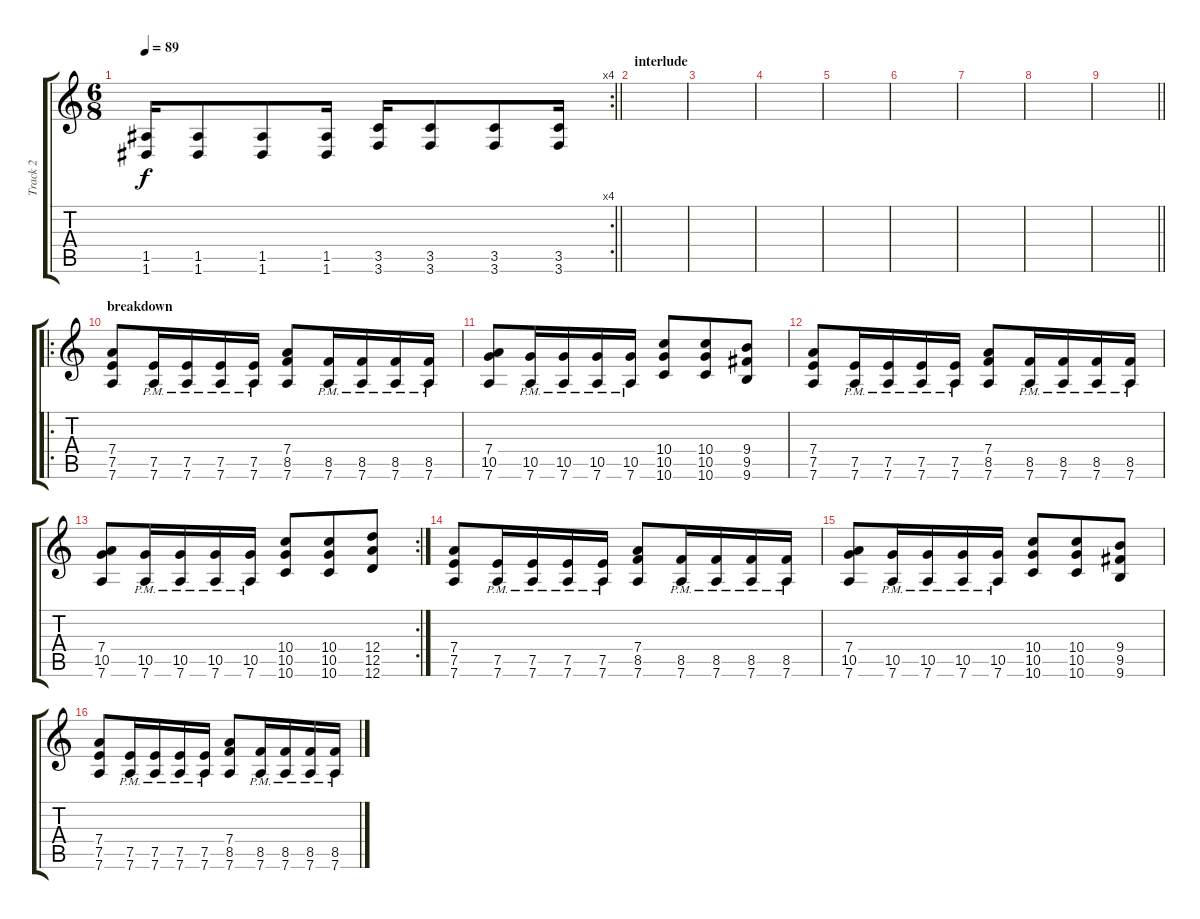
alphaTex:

\track ("Track 2" "Track 2") {instrument distortionguitar}
\staff {score tabs}
\tuning (E4 B3 G3 D3 A2 D2) {hide}
\rc 4
\ts (6 8)
\tempo 89
\clef g2
\barLineRight lightlight
\ks c
(1.5 1.6).16{dy f} (1.5 1.6).8 (1.5 1.6).8 (1.5 1.6).16 (3.5 3.6).16 (3.5 3.6).8 (3.5 3.6).8 (3.5 3.6).16 |
\section ("" "interlude")
|
|
|
|
|
|
|
\barLineRight lightlight
|
\ro
\section ("" "breakdown")
(7.4 7.5 7.6).8 (7.5{pm} 7.6{pm}).16 (7.5{pm} 7.6{pm}).16 (7.5{pm} 7.6{pm}).16 (7.5{pm} 7.6{pm}).16 (7.4 8.5 7.6).8 (8.5{pm} 7.6{pm}).16 (8.5{pm} 7.6{pm}).16 (8.5{pm} 7.6{pm}).16 (8.5{pm} 7.6{pm}).16 |
(7.4 10.5 7.6).8 (10.5{pm} 7.6{pm}).16 (10.5{pm} 7.6{pm}).16 (10.5{pm} 7.6{pm}).16 (10.5{pm} 7.6{pm}).16 (10.4 10.5 10.6).8 (10.4 10.5 10.6).8 (9.4 9.5 9.6).8 |
(7.4 7.5 7.6).8 (7.5{pm} 7.6{pm}).16 (7.5{pm} 7.6{pm}).16 (7.5{pm} 7.6{pm}).16 (7.5{pm} 7.6{pm}).16 (7.4 8.5 7.6).8 (8.5{pm} 7.6{pm}).16 (8.5{pm} 7.6{pm}).16 (8.5{pm} 7.6{pm}).16 (8.5{pm} 7.6{pm}).16 |
\rc 2
(7.4 10.5 7.6).8 (10.5{pm} 7.6{pm}).16 (10.5{pm} 7.6{pm}).16 (10.5{pm} 7.6{pm}).16 (10.5{pm} 7.6{pm}).16 (10.4 10.5 10.6).8 (10.4 10.5 10.6).8 (12.4 12.5 12.6).8 |
(7.4 7.5 7.6).8 (7.5{pm} 7.6{pm}).16 (7.5{pm} 7.6{pm}).16 (7.5{pm} 7.6{pm}).16 (7.5{pm} 7.6{pm}).16 (7.4 8.5 7.6).8 (8.5{pm} 7.6{pm}).16 (8.5{pm} 7.6{pm}).16 (8.5{pm} 7.6{pm}).16 (8.5{pm} 7.6{pm}).16 |
(7.4 10.5 7.6).8 (10.5{pm} 7.6{pm}).16 (10.5{pm} 7.6{pm}).16 (10.5{pm} 7.6{pm}).16 (10.5{pm} 7.6{pm}).16 (10.4 10.5 10.6).8 (10.4 10.5 10.6).8 (9.4 9.5 9.6).8 |
(7.4 7.5 7.6).8 (7.5{pm} 7.6{pm}).16 (7.5{pm} 7.6{pm}).16 (7.5{pm} 7.6{pm}).16 (7.5{pm} 7.6{pm}).16 (7.4 8.5 7.6).8 (8.5{pm} 7.6{pm}).16 (8.5{pm} 7.6{pm}).16 (8.5{pm} 7.6{pm}).16 (8.5{pm} 7.6{pm}).16
